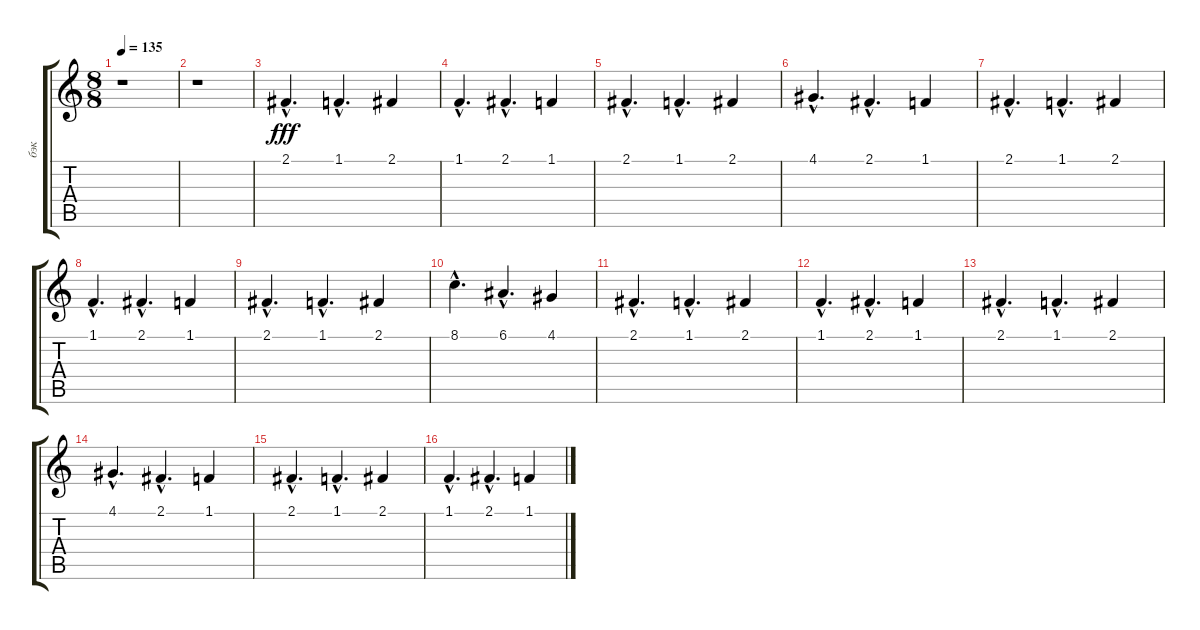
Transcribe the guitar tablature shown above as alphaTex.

\track ("бэк" "бэк") {instrument synthvoice}
\staff {score tabs}
\tuning (E4 B3 G3 D3 A2 E2) {hide}
\ts (8 8)
\tempo 135
\clef g2
\ks c
r.1{dy fff instrument synthvoice} |
r.1 |
2.1{hac}.4{d} 1.1{hac}.4{d} 2.1.4 |
1.1{hac}.4{d} 2.1{hac}.4{d} 1.1.4 |
2.1{hac}.4{d} 1.1{hac}.4{d} 2.1.4 |
4.1{hac}.4{d} 2.1{hac}.4{d} 1.1.4 |
2.1{hac}.4{d} 1.1{hac}.4{d} 2.1.4 |
1.1{hac}.4{d} 2.1{hac}.4{d} 1.1.4 |
2.1{hac}.4{d} 1.1{hac}.4{d} 2.1.4 |
8.1{hac}.4{d} 6.1{hac}.4{d} 4.1.4 |
2.1{hac}.4{d} 1.1{hac}.4{d} 2.1.4 |
1.1{hac}.4{d} 2.1{hac}.4{d} 1.1.4 |
2.1{hac}.4{d} 1.1{hac}.4{d} 2.1.4 |
4.1{hac}.4{d} 2.1{hac}.4{d} 1.1.4 |
2.1{hac}.4{d} 1.1{hac}.4{d} 2.1.4 |
1.1{hac}.4{d} 2.1{hac}.4{d} 1.1.4
